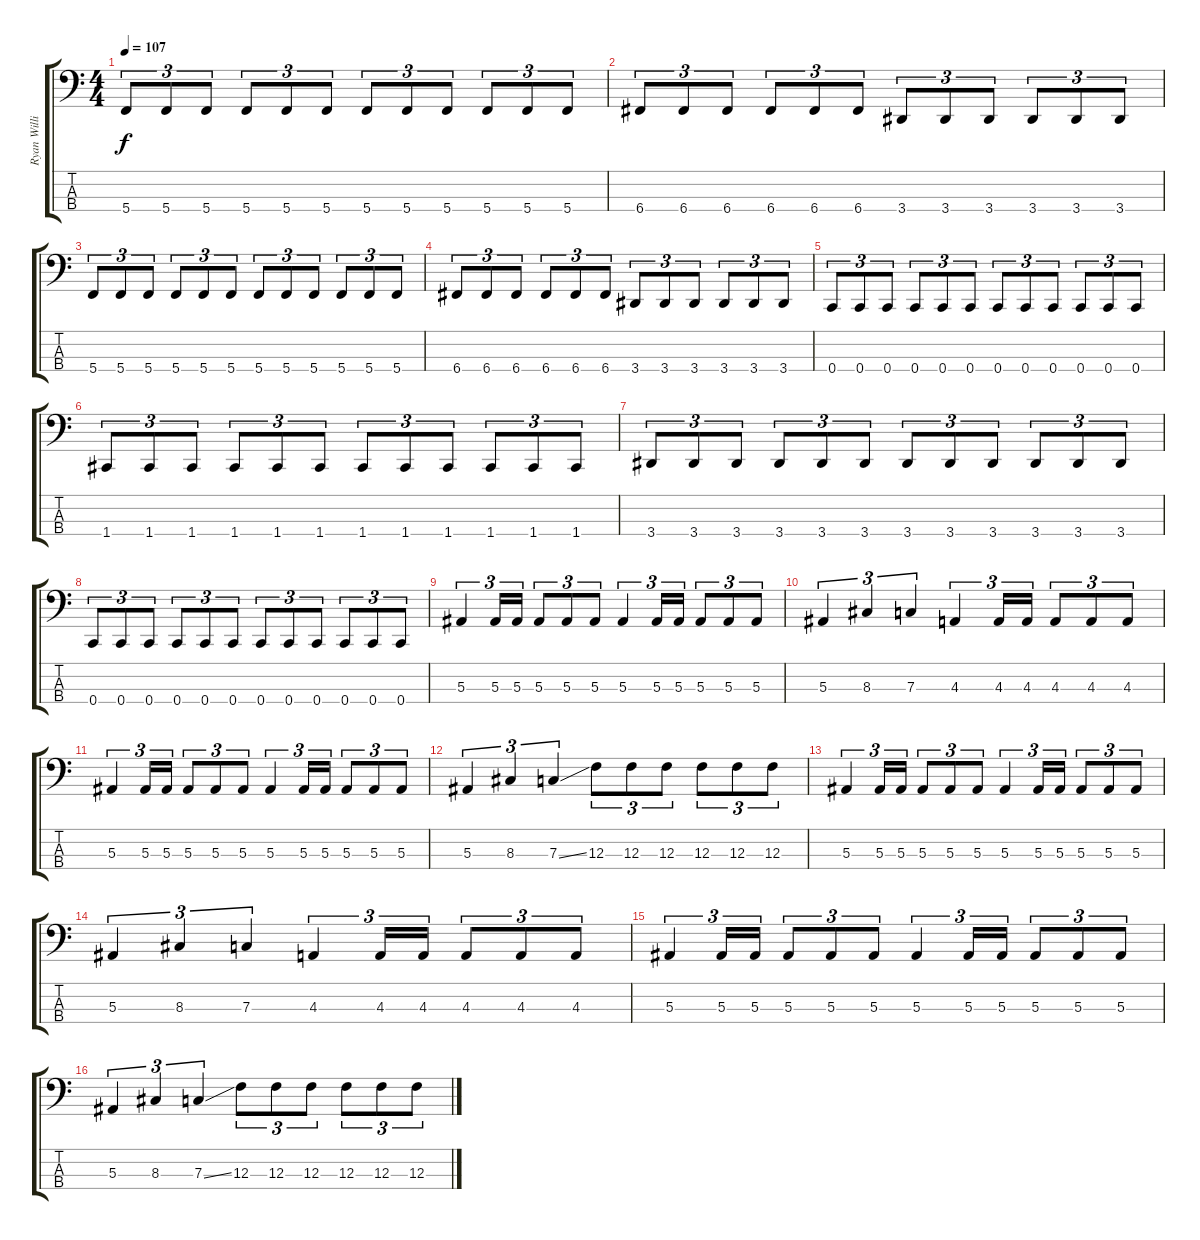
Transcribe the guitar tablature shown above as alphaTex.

\track ("Ryan Williams (Bass)" "Ryan Willi") {instrument electricbassfinger}
\staff {score tabs}
\tuning (Eb2 Bb1 F1 C1) {hide}
\ts (4 4)
\tempo 107
\clef f4
\ks c
5.4.8{tu (3 2) dy f} 5.4.8{tu (3 2)} 5.4.8{tu (3 2)} 5.4.8{tu (3 2)} 5.4.8{tu (3 2)} 5.4.8{tu (3 2)} 5.4.8{tu (3 2)} 5.4.8{tu (3 2)} 5.4.8{tu (3 2)} 5.4.8{tu (3 2)} 5.4.8{tu (3 2)} 5.4.8{tu (3 2)} |
6.4.8{tu (3 2)} 6.4.8{tu (3 2)} 6.4.8{tu (3 2)} 6.4.8{tu (3 2)} 6.4.8{tu (3 2)} 6.4.8{tu (3 2)} 3.4.8{tu (3 2)} 3.4.8{tu (3 2)} 3.4.8{tu (3 2)} 3.4.8{tu (3 2)} 3.4.8{tu (3 2)} 3.4.8{tu (3 2)} |
5.4.8{tu (3 2)} 5.4.8{tu (3 2)} 5.4.8{tu (3 2)} 5.4.8{tu (3 2)} 5.4.8{tu (3 2)} 5.4.8{tu (3 2)} 5.4.8{tu (3 2)} 5.4.8{tu (3 2)} 5.4.8{tu (3 2)} 5.4.8{tu (3 2)} 5.4.8{tu (3 2)} 5.4.8{tu (3 2)} |
6.4.8{tu (3 2)} 6.4.8{tu (3 2)} 6.4.8{tu (3 2)} 6.4.8{tu (3 2)} 6.4.8{tu (3 2)} 6.4.8{tu (3 2)} 3.4.8{tu (3 2)} 3.4.8{tu (3 2)} 3.4.8{tu (3 2)} 3.4.8{tu (3 2)} 3.4.8{tu (3 2)} 3.4.8{tu (3 2)} |
0.4.8{tu (3 2)} 0.4.8{tu (3 2)} 0.4.8{tu (3 2)} 0.4.8{tu (3 2)} 0.4.8{tu (3 2)} 0.4.8{tu (3 2)} 0.4.8{tu (3 2)} 0.4.8{tu (3 2)} 0.4.8{tu (3 2)} 0.4.8{tu (3 2)} 0.4.8{tu (3 2)} 0.4.8{tu (3 2)} |
1.4.8{tu (3 2)} 1.4.8{tu (3 2)} 1.4.8{tu (3 2)} 1.4.8{tu (3 2)} 1.4.8{tu (3 2)} 1.4.8{tu (3 2)} 1.4.8{tu (3 2)} 1.4.8{tu (3 2)} 1.4.8{tu (3 2)} 1.4.8{tu (3 2)} 1.4.8{tu (3 2)} 1.4.8{tu (3 2)} |
3.4.8{tu (3 2)} 3.4.8{tu (3 2)} 3.4.8{tu (3 2)} 3.4.8{tu (3 2)} 3.4.8{tu (3 2)} 3.4.8{tu (3 2)} 3.4.8{tu (3 2)} 3.4.8{tu (3 2)} 3.4.8{tu (3 2)} 3.4.8{tu (3 2)} 3.4.8{tu (3 2)} 3.4.8{tu (3 2)} |
0.4.8{tu (3 2)} 0.4.8{tu (3 2)} 0.4.8{tu (3 2)} 0.4.8{tu (3 2)} 0.4.8{tu (3 2)} 0.4.8{tu (3 2)} 0.4.8{tu (3 2)} 0.4.8{tu (3 2)} 0.4.8{tu (3 2)} 0.4.8{tu (3 2)} 0.4.8{tu (3 2)} 0.4.8{tu (3 2)} |
5.3.4{tu (3 2)} 5.3.16{tu (3 2)} 5.3.16{tu (3 2)} 5.3.8{tu (3 2)} 5.3.8{tu (3 2)} 5.3.8{tu (3 2)} 5.3.4{tu (3 2)} 5.3.16{tu (3 2)} 5.3.16{tu (3 2)} 5.3.8{tu (3 2)} 5.3.8{tu (3 2)} 5.3.8{tu (3 2)} |
5.3.4{tu (3 2)} 8.3.4{tu (3 2)} 7.3.4{tu (3 2)} 4.3.4{tu (3 2)} 4.3.16{tu (3 2)} 4.3.16{tu (3 2)} 4.3.8{tu (3 2)} 4.3.8{tu (3 2)} 4.3.8{tu (3 2)} |
5.3.4{tu (3 2)} 5.3.16{tu (3 2)} 5.3.16{tu (3 2)} 5.3.8{tu (3 2)} 5.3.8{tu (3 2)} 5.3.8{tu (3 2)} 5.3.4{tu (3 2)} 5.3.16{tu (3 2)} 5.3.16{tu (3 2)} 5.3.8{tu (3 2)} 5.3.8{tu (3 2)} 5.3.8{tu (3 2)} |
5.3.4{tu (3 2)} 8.3.4{tu (3 2)} 7.3{ss}.4{tu (3 2)} 12.3.8{tu (3 2)} 12.3.8{tu (3 2)} 12.3.8{tu (3 2)} 12.3.8{tu (3 2)} 12.3.8{tu (3 2)} 12.3.8{tu (3 2)} |
5.3.4{tu (3 2)} 5.3.16{tu (3 2)} 5.3.16{tu (3 2)} 5.3.8{tu (3 2)} 5.3.8{tu (3 2)} 5.3.8{tu (3 2)} 5.3.4{tu (3 2)} 5.3.16{tu (3 2)} 5.3.16{tu (3 2)} 5.3.8{tu (3 2)} 5.3.8{tu (3 2)} 5.3.8{tu (3 2)} |
5.3.4{tu (3 2)} 8.3.4{tu (3 2)} 7.3.4{tu (3 2)} 4.3.4{tu (3 2)} 4.3.16{tu (3 2)} 4.3.16{tu (3 2)} 4.3.8{tu (3 2)} 4.3.8{tu (3 2)} 4.3.8{tu (3 2)} |
5.3.4{tu (3 2)} 5.3.16{tu (3 2)} 5.3.16{tu (3 2)} 5.3.8{tu (3 2)} 5.3.8{tu (3 2)} 5.3.8{tu (3 2)} 5.3.4{tu (3 2)} 5.3.16{tu (3 2)} 5.3.16{tu (3 2)} 5.3.8{tu (3 2)} 5.3.8{tu (3 2)} 5.3.8{tu (3 2)} |
5.3.4{tu (3 2)} 8.3.4{tu (3 2)} 7.3{ss}.4{tu (3 2)} 12.3.8{tu (3 2)} 12.3.8{tu (3 2)} 12.3.8{tu (3 2)} 12.3.8{tu (3 2)} 12.3.8{tu (3 2)} 12.3.8{tu (3 2)}
